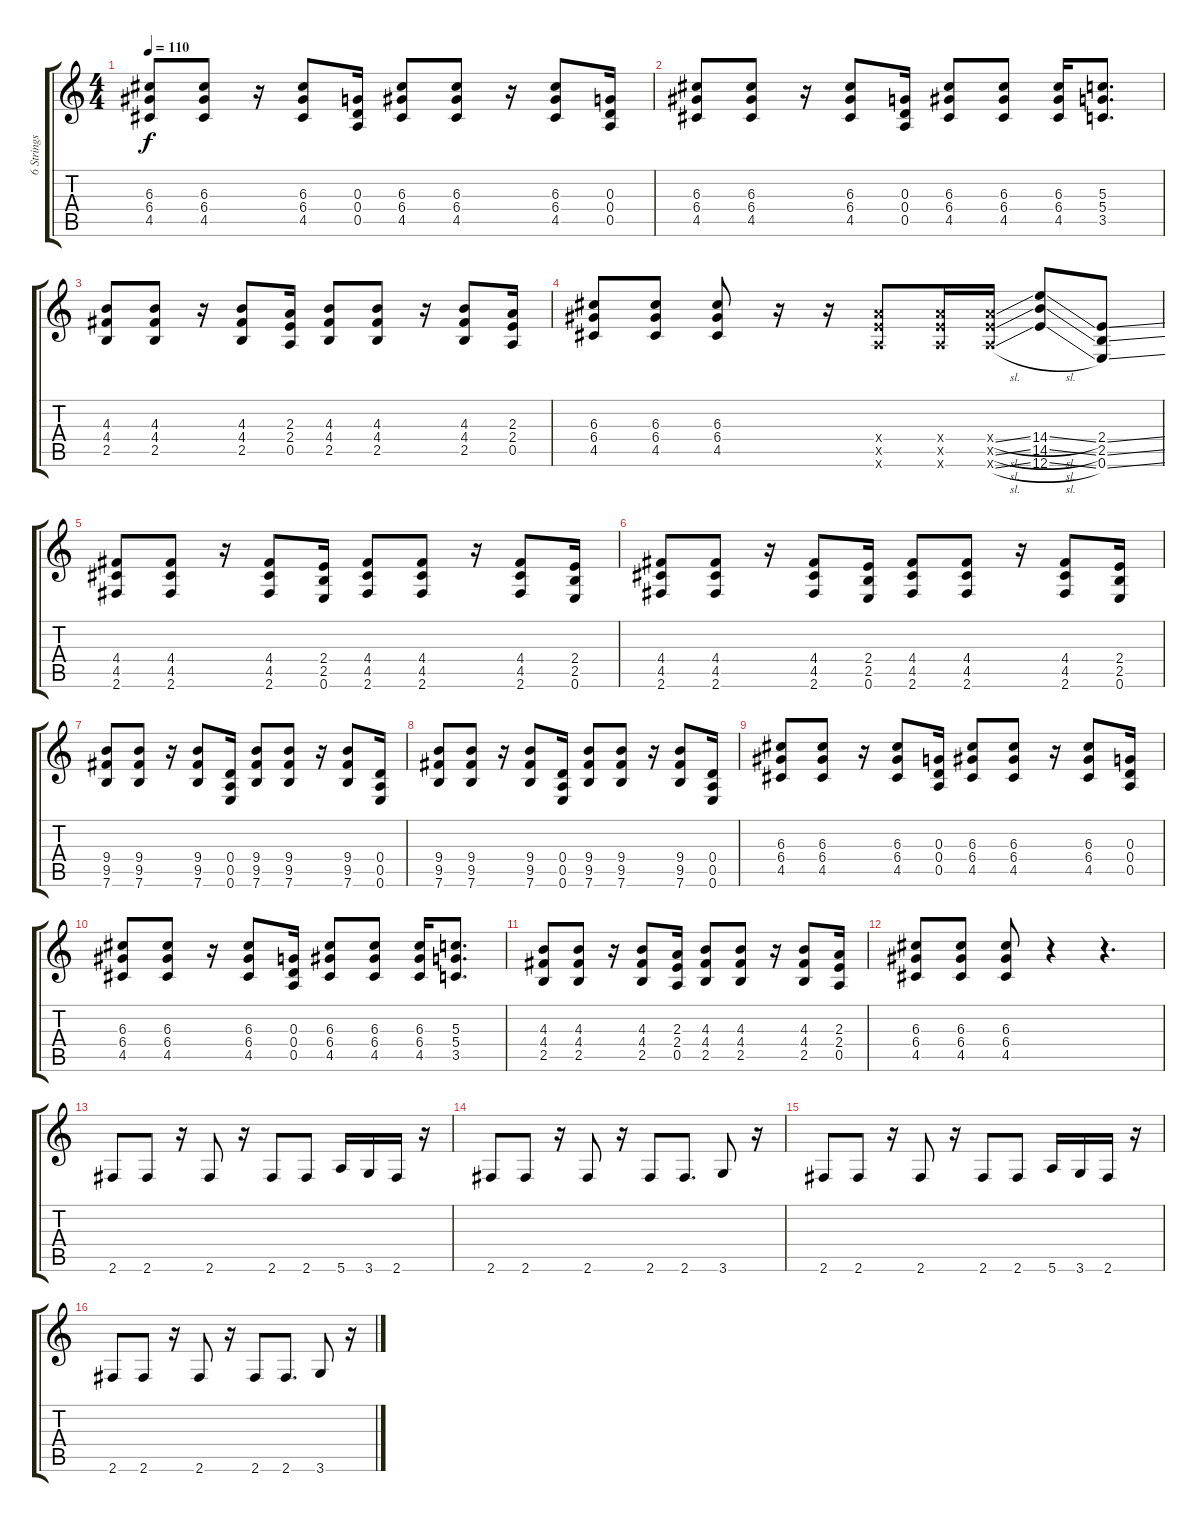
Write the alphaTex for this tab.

\track ("6 Strings Electric Guitar " "6 Strings ") {instrument distortionguitar}
\staff {score tabs}
\tuning (E4 B3 G3 D3 A2 E2) {hide}
\ts (4 4)
\tempo 110
\clef g2
\ks c
(6.3 6.4 4.5).8{dy f} (6.3 6.4 4.5).8 r.16 (6.3 6.4 4.5).8 (0.3 0.4 0.5).16 (6.3 6.4 4.5).8 (6.3 6.4 4.5).8 r.16 (6.3 6.4 4.5).8 (0.3 0.4 0.5).16 |
(6.3 6.4 4.5).8 (6.3 6.4 4.5).8 r.16 (6.3 6.4 4.5).8 (0.3 0.4 0.5).16 (6.3 6.4 4.5).8 (6.3 6.4 4.5).8 (6.3 6.4 4.5).16 (5.3 5.4 3.5).8{d} |
(4.3 4.4 2.5).8 (4.3 4.4 2.5).8 r.16 (4.3 4.4 2.5).8 (2.3 2.4 0.5).16 (4.3 4.4 2.5).8 (4.3 4.4 2.5).8 r.16 (4.3 4.4 2.5).8 (2.3 2.4 0.5).16 |
(6.3 6.4 4.5).8 (6.3 6.4 4.5).8 (6.3 6.4 4.5).8 r.16 r.16 (7.4{x} 7.5{x} 5.6{x}).8 (7.4{x} 7.5{x} 5.6{x}).16 (7.4{sl x} 7.5{sl x} 5.6{sl x}).16 (14.4{sl} 14.5{sl} 12.6{sl}).8 (2.4{ss} 2.5{ss} 0.6{ss}).8 |
(4.4 4.5 2.6).8 (4.4 4.5 2.6).8 r.16 (4.4 4.5 2.6).8 (2.4 2.5 0.6).16 (4.4 4.5 2.6).8 (4.4 4.5 2.6).8 r.16 (4.4 4.5 2.6).8 (2.4 2.5 0.6).16 |
(4.4 4.5 2.6).8 (4.4 4.5 2.6).8 r.16 (4.4 4.5 2.6).8 (2.4 2.5 0.6).16 (4.4 4.5 2.6).8 (4.4 4.5 2.6).8 r.16 (4.4 4.5 2.6).8 (2.4 2.5 0.6).16 |
(9.4 9.5 7.6).8 (9.4 9.5 7.6).8 r.16 (9.4 9.5 7.6).8 (0.4 0.5 0.6).16 (9.4 9.5 7.6).8 (9.4 9.5 7.6).8 r.16 (9.4 9.5 7.6).8 (0.4 0.5 0.6).16 |
(9.4 9.5 7.6).8 (9.4 9.5 7.6).8 r.16 (9.4 9.5 7.6).8 (0.4 0.5 0.6).16 (9.4 9.5 7.6).8 (9.4 9.5 7.6).8 r.16 (9.4 9.5 7.6).8 (0.4 0.5 0.6).16 |
(6.3 6.4 4.5).8 (6.3 6.4 4.5).8 r.16 (6.3 6.4 4.5).8 (0.3 0.4 0.5).16 (6.3 6.4 4.5).8 (6.3 6.4 4.5).8 r.16 (6.3 6.4 4.5).8 (0.3 0.4 0.5).16 |
(6.3 6.4 4.5).8 (6.3 6.4 4.5).8 r.16 (6.3 6.4 4.5).8 (0.3 0.4 0.5).16 (6.3 6.4 4.5).8 (6.3 6.4 4.5).8 (6.3 6.4 4.5).16 (5.3 5.4 3.5).8{d} |
(4.3 4.4 2.5).8 (4.3 4.4 2.5).8 r.16 (4.3 4.4 2.5).8 (2.3 2.4 0.5).16 (4.3 4.4 2.5).8 (4.3 4.4 2.5).8 r.16 (4.3 4.4 2.5).8 (2.3 2.4 0.5).16 |
(6.3 6.4 4.5).8 (6.3 6.4 4.5).8 (6.3 6.4 4.5).8 r.4 r.4{d} |
2.6.8 2.6.8 r.16 2.6.8 r.16 2.6.8 2.6.8 5.6.16 3.6.16 2.6.16 r.16 |
2.6.8 2.6.8 r.16 2.6.8 r.16 2.6.8 2.6.8{d} 3.6.8 r.16 |
2.6.8 2.6.8 r.16 2.6.8 r.16 2.6.8 2.6.8 5.6.16 3.6.16 2.6.16 r.16 |
2.6.8 2.6.8 r.16 2.6.8 r.16 2.6.8 2.6.8{d} 3.6.8 r.16
